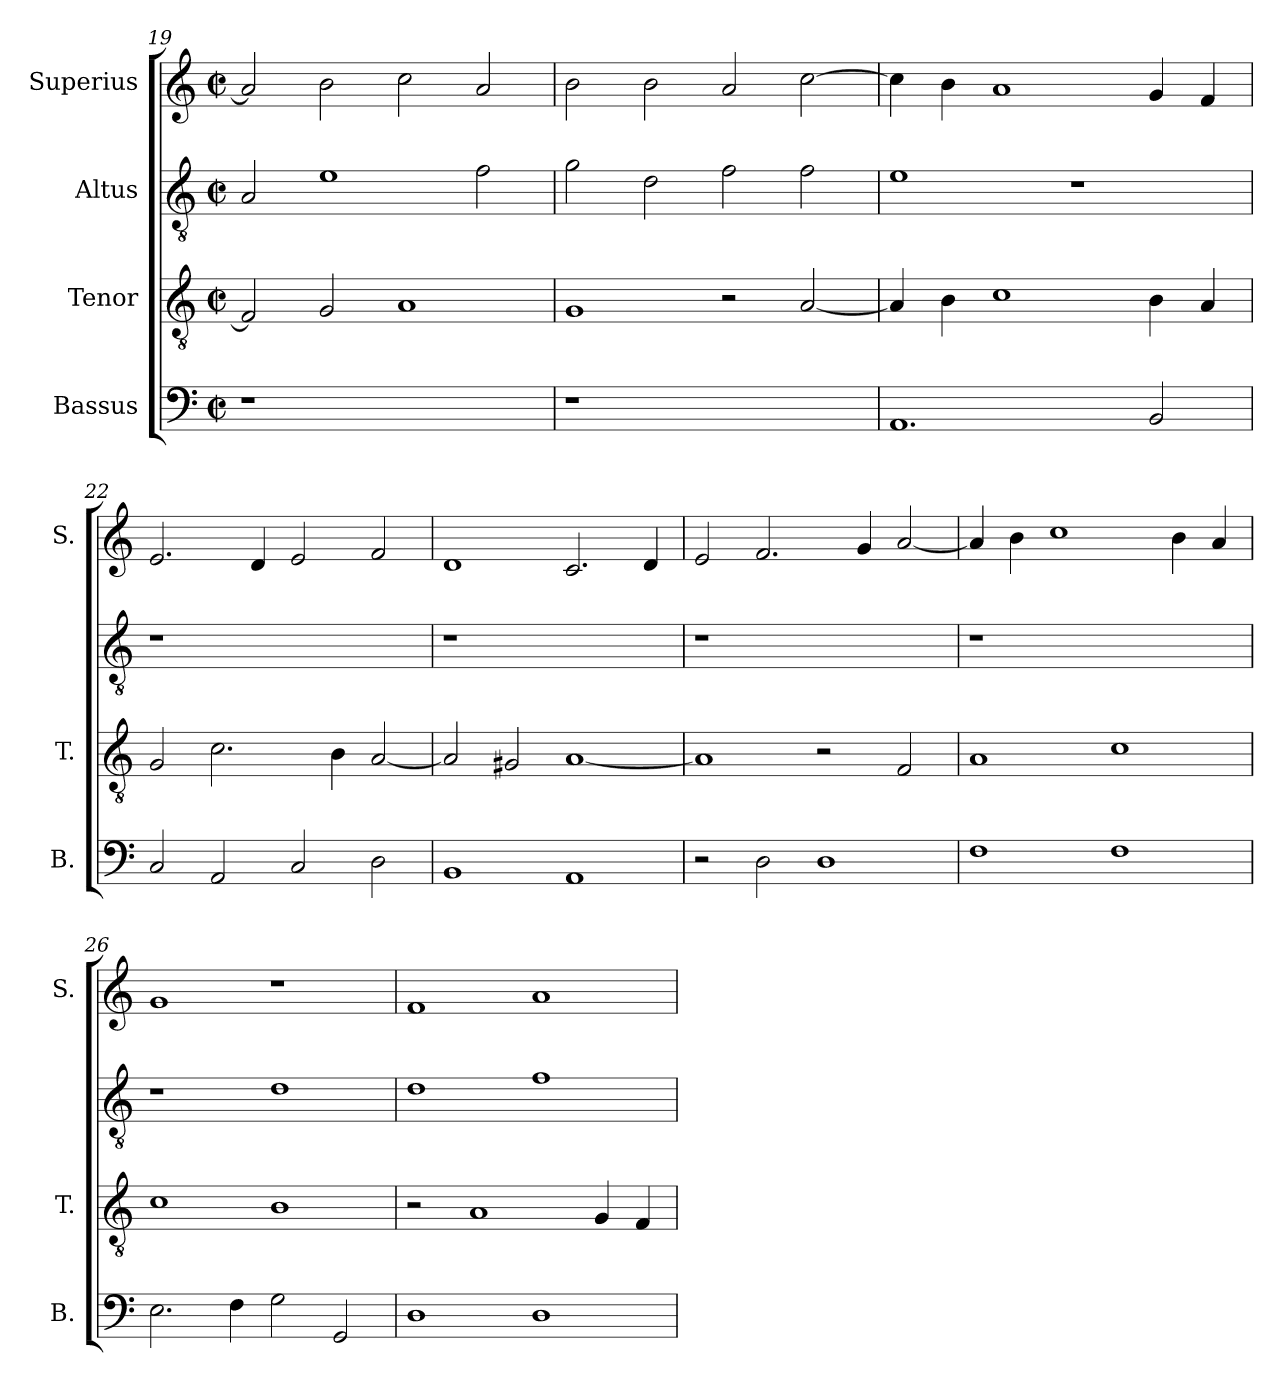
**kern	**kern	**kern	**kern
*part4	*part3	*part2	*part1
*staff4	*staff3	*staff2	*staff1
*I"Bassus	*I"Tenor	*I"Altus	*I"Superius
*I'B.	*I'T.	*	*I'S.
*clefF4	*clefGv2	*clefGv2	*clefG2
*	*ITrd7c12	*ITrd7c12	*
*k[]	*k[]	*k[]	*k[]
*C:	*C:	*C:	*C:
*M2/2	*M2/2	*M2/2	*M2/2
*met(c|)	*met(c|)	*met(c|)	*met(c|)
=19	=19	=19	=19
!LO:N:vis=1	!	!	!
1r	2FFi/]	2AAi/	2ai/]
.	2GGi/	1Ei	2bi\
1ryy	1AAi	.	2cci\
.	.	2Fi\	2ai/
!!LO:LB:g=z
=20	=20	=20	=20
!LO:N:vis=1	!	!	!
1r	1GGi	2Gi\	2bi\
.	.	2Di\	2bi\
1ryy	2r	2Fi\	2ai/
.	[<2AAi/	2Fi\	[>2cci\
=21	=21	=21	=21
1.AAi	4AAi/]	1Ei	4cci\]
.	4BBi\	.	4bi\
.	1Ci	.	1ai
.	.	1r	.
2BBi/	4BBi\	.	4gi/
.	4AAi/	.	4fi/
=22	=22	=22	=22
!	!	!LO:N:vis=1	!
2Ci/	2GGi/	1r	2.ei/
2AAi/	2.Ci\	.	.
.	.	.	4di/
2Ci/	.	1ryy	2ei/
.	4BBi\	.	.
2Di\	[<2AAi/	.	2fi/
=23	=23	=23	=23
!	!	!LO:N:vis=1	!
1BBi	2AAi/]	1r	1di
.	2GG#Xi/	.	.
1AAi	[<1AAi	1ryy	2.ci/
.	.	.	4di/
=24	=24	=24	=24
!	!	!LO:N:vis=1	!
2r	1AAi]	1r	2ei/
2Di\	.	.	2.fi/
1Di	2r	1ryy	.
.	.	.	4gi/
.	2FFi/	.	[<2ai/
=25	=25	=25	=25
!	!	!LO:N:vis=1	!
1Fi	1AAi	1r	4ai/]
.	.	.	4bi\
.	.	.	1cci
1Fi	1Ci	1ryy	.
.	.	.	4bi\
.	.	.	4ai/
=26	=26	=26	=26
2.Ei\	1Ci	1r	1gi
4Fi\	.	.	.
2Gi\	1BBi	1Di	1r
2GGi/	.	.	.
=27	=27	=27	=27
1Di	2r	1Di	1fi
.	1AAi	.	.
1Di	.	1Fi	1ai
.	4GGi/	.	.
.	4FFi/	.	.
=	=	=	=
*-	*-	*-	*-
